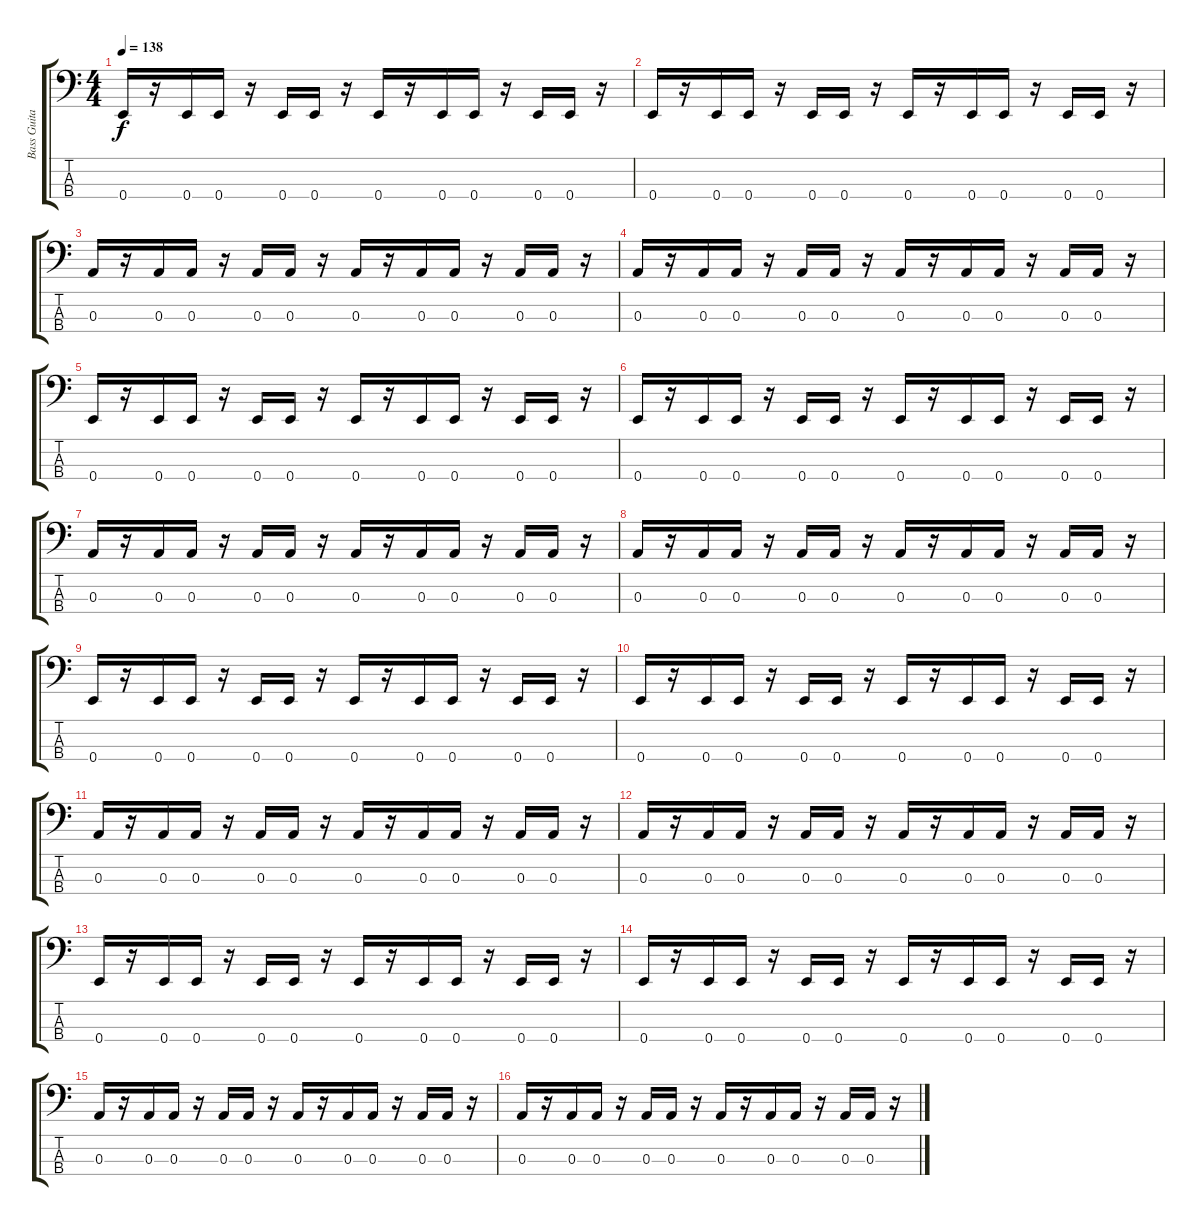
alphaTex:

\track ("Bass Guitar" "Bass Guita") {instrument electricbasspick}
\staff {score tabs}
\tuning (G2 D2 A1 E1) {hide}
\ts (4 4)
\tempo 138
\clef f4
\ks c
0.4.16{dy f} r.16 0.4.16 0.4.16 r.16 0.4.16 0.4.16 r.16 0.4.16 r.16 0.4.16 0.4.16 r.16 0.4.16 0.4.16 r.16 |
0.4.16 r.16 0.4.16 0.4.16 r.16 0.4.16 0.4.16 r.16 0.4.16 r.16 0.4.16 0.4.16 r.16 0.4.16 0.4.16 r.16 |
0.3.16 r.16 0.3.16 0.3.16 r.16 0.3.16 0.3.16 r.16 0.3.16 r.16 0.3.16 0.3.16 r.16 0.3.16 0.3.16 r.16 |
0.3.16 r.16 0.3.16 0.3.16 r.16 0.3.16 0.3.16 r.16 0.3.16 r.16 0.3.16 0.3.16 r.16 0.3.16 0.3.16 r.16 |
0.4.16 r.16 0.4.16 0.4.16 r.16 0.4.16 0.4.16 r.16 0.4.16 r.16 0.4.16 0.4.16 r.16 0.4.16 0.4.16 r.16 |
0.4.16 r.16 0.4.16 0.4.16 r.16 0.4.16 0.4.16 r.16 0.4.16 r.16 0.4.16 0.4.16 r.16 0.4.16 0.4.16 r.16 |
0.3.16 r.16 0.3.16 0.3.16 r.16 0.3.16 0.3.16 r.16 0.3.16 r.16 0.3.16 0.3.16 r.16 0.3.16 0.3.16 r.16 |
0.3.16 r.16 0.3.16 0.3.16 r.16 0.3.16 0.3.16 r.16 0.3.16 r.16 0.3.16 0.3.16 r.16 0.3.16 0.3.16 r.16 |
0.4.16 r.16 0.4.16 0.4.16 r.16 0.4.16 0.4.16 r.16 0.4.16 r.16 0.4.16 0.4.16 r.16 0.4.16 0.4.16 r.16 |
0.4.16 r.16 0.4.16 0.4.16 r.16 0.4.16 0.4.16 r.16 0.4.16 r.16 0.4.16 0.4.16 r.16 0.4.16 0.4.16 r.16 |
0.3.16 r.16 0.3.16 0.3.16 r.16 0.3.16 0.3.16 r.16 0.3.16 r.16 0.3.16 0.3.16 r.16 0.3.16 0.3.16 r.16 |
0.3.16 r.16 0.3.16 0.3.16 r.16 0.3.16 0.3.16 r.16 0.3.16 r.16 0.3.16 0.3.16 r.16 0.3.16 0.3.16 r.16 |
0.4.16 r.16 0.4.16 0.4.16 r.16 0.4.16 0.4.16 r.16 0.4.16 r.16 0.4.16 0.4.16 r.16 0.4.16 0.4.16 r.16 |
0.4.16 r.16 0.4.16 0.4.16 r.16 0.4.16 0.4.16 r.16 0.4.16 r.16 0.4.16 0.4.16 r.16 0.4.16 0.4.16 r.16 |
0.3.16 r.16 0.3.16 0.3.16 r.16 0.3.16 0.3.16 r.16 0.3.16 r.16 0.3.16 0.3.16 r.16 0.3.16 0.3.16 r.16 |
0.3.16 r.16 0.3.16 0.3.16 r.16 0.3.16 0.3.16 r.16 0.3.16 r.16 0.3.16 0.3.16 r.16 0.3.16 0.3.16 r.16
